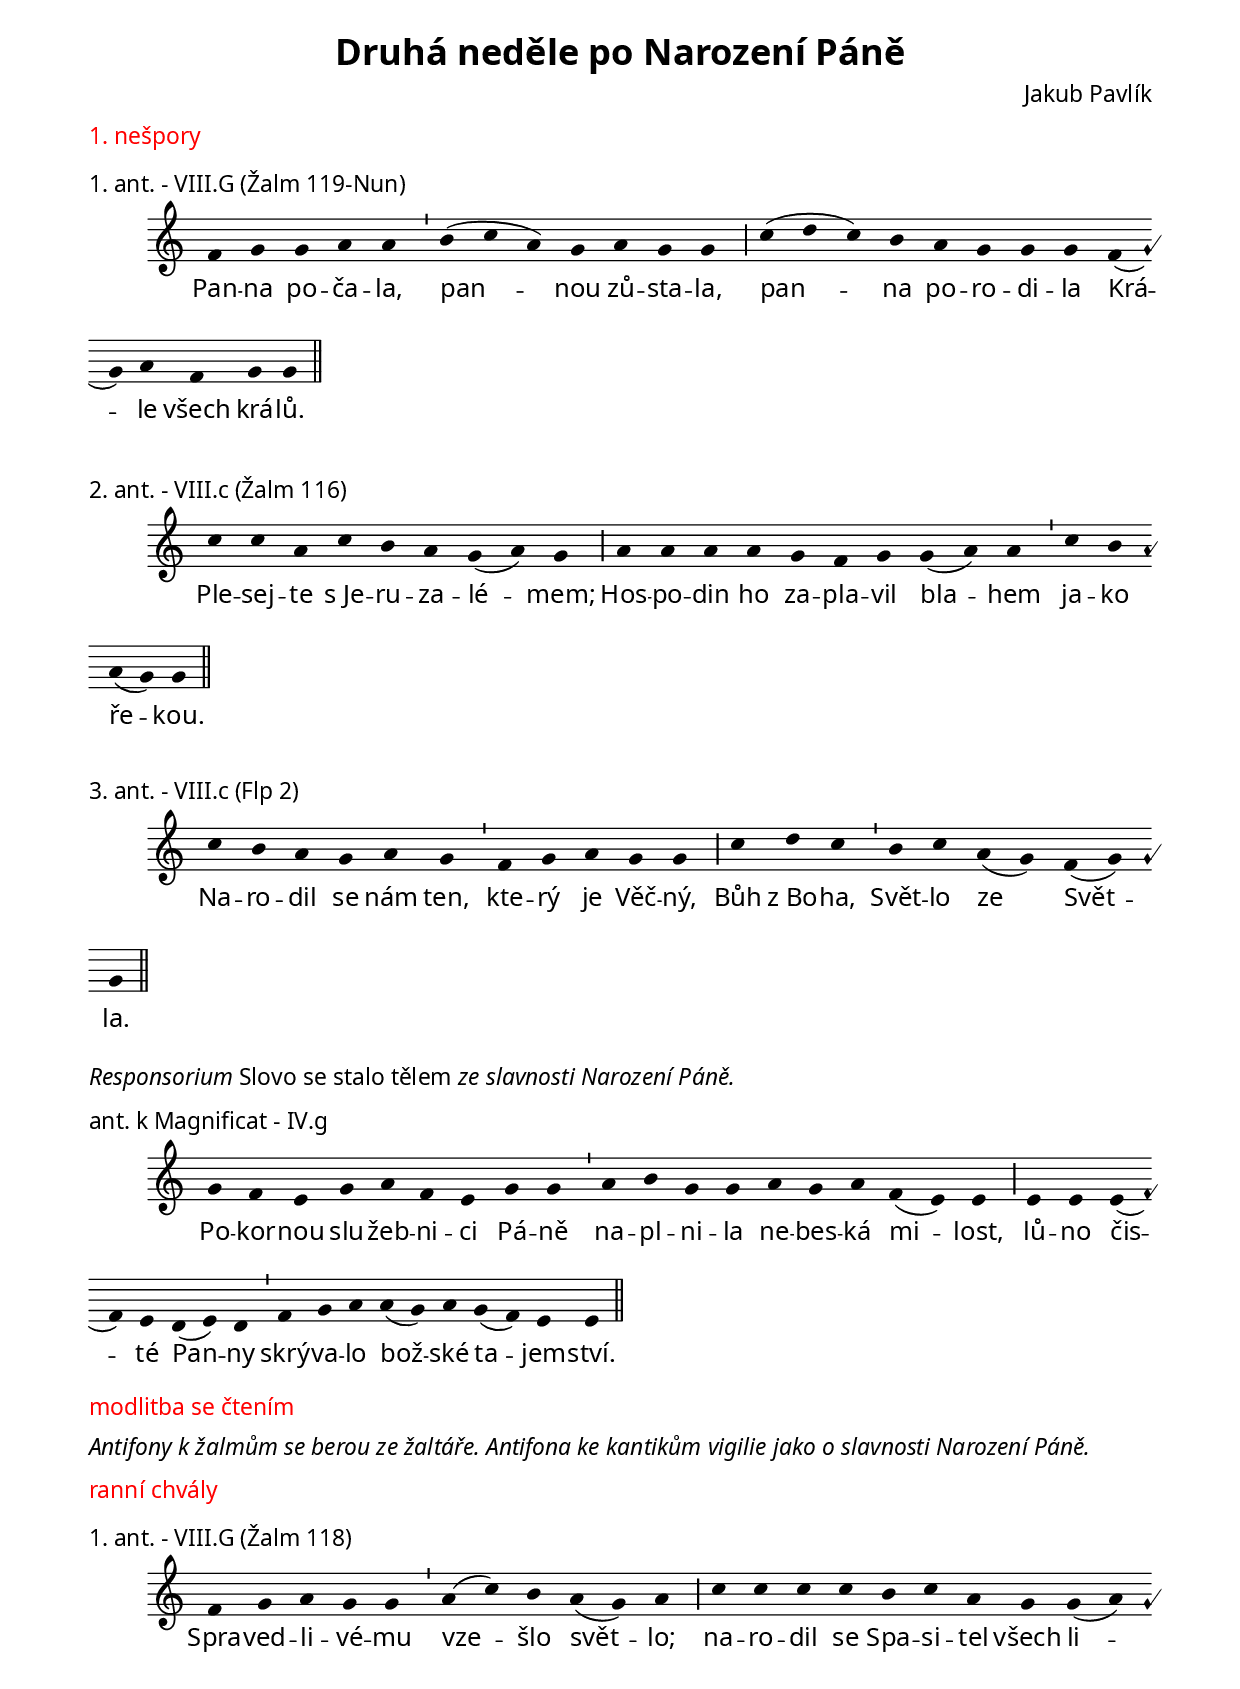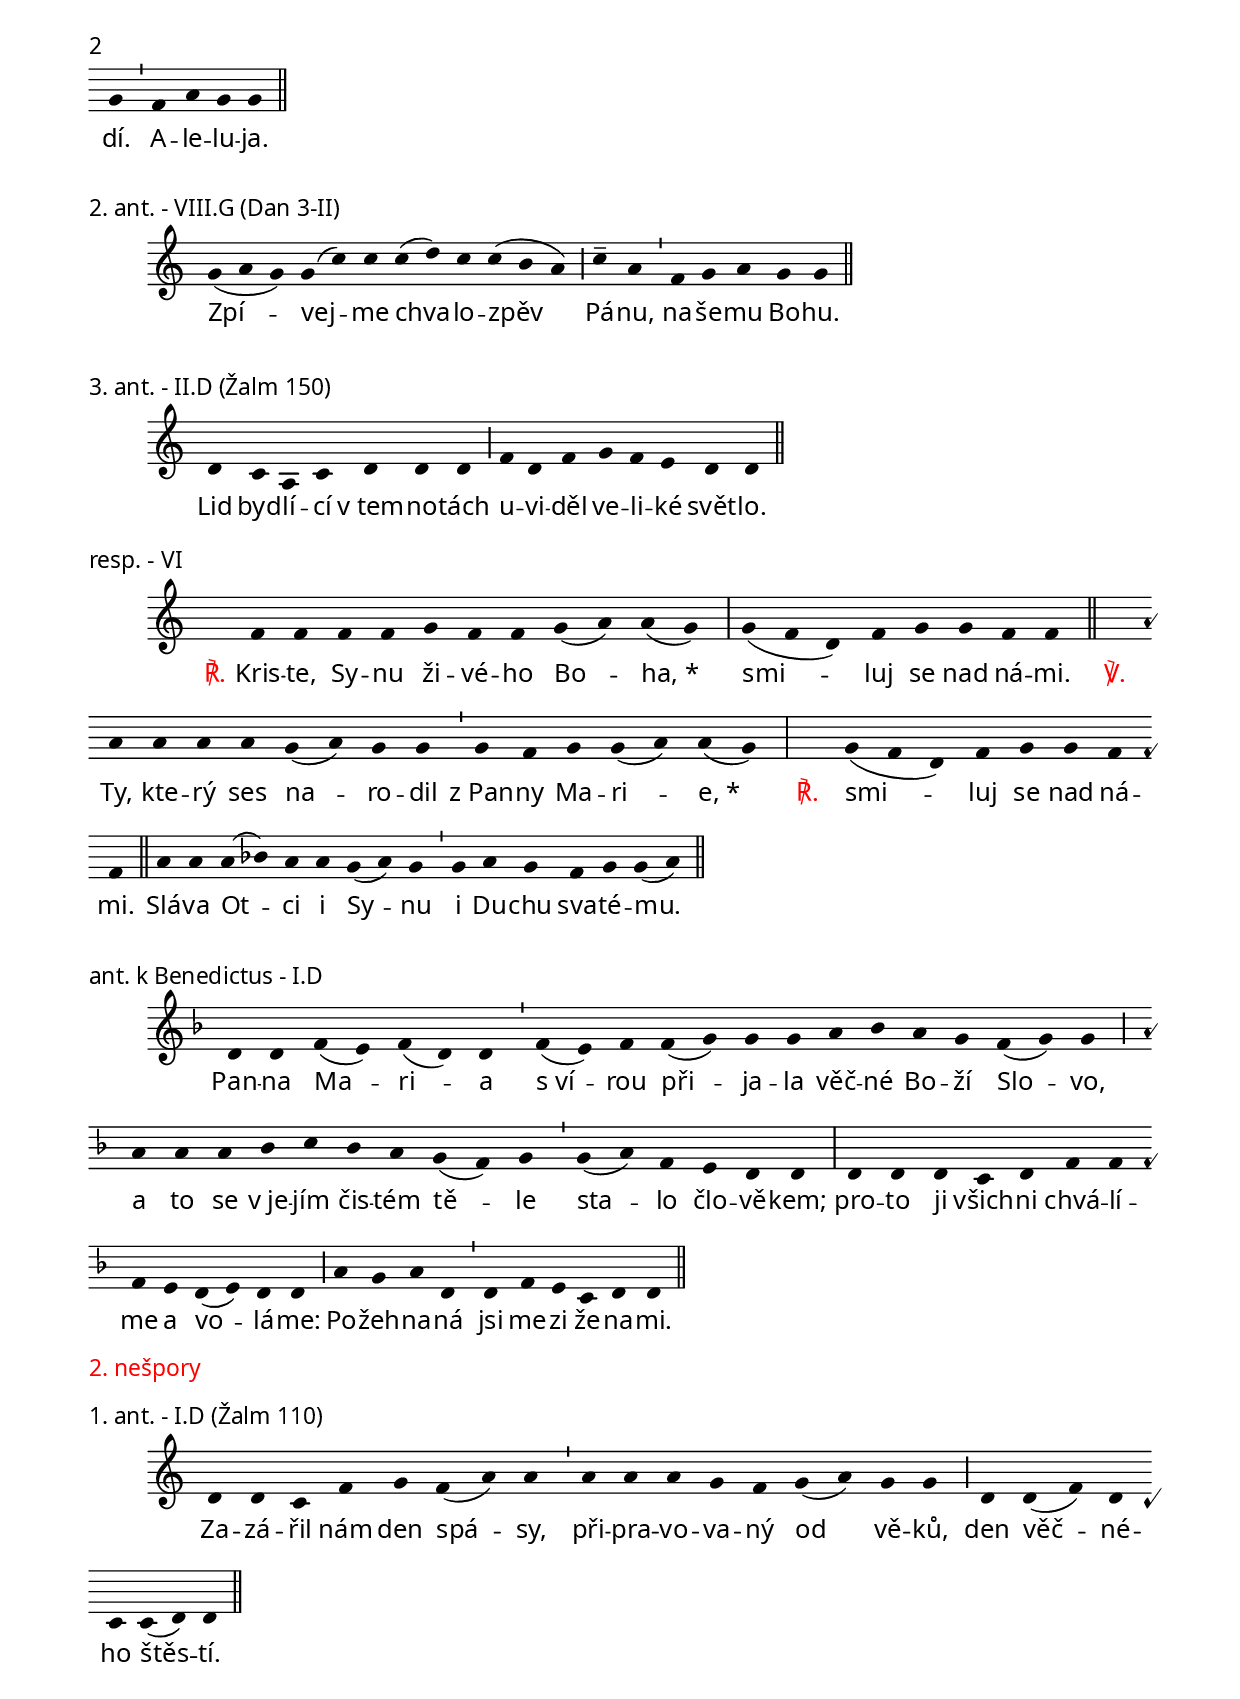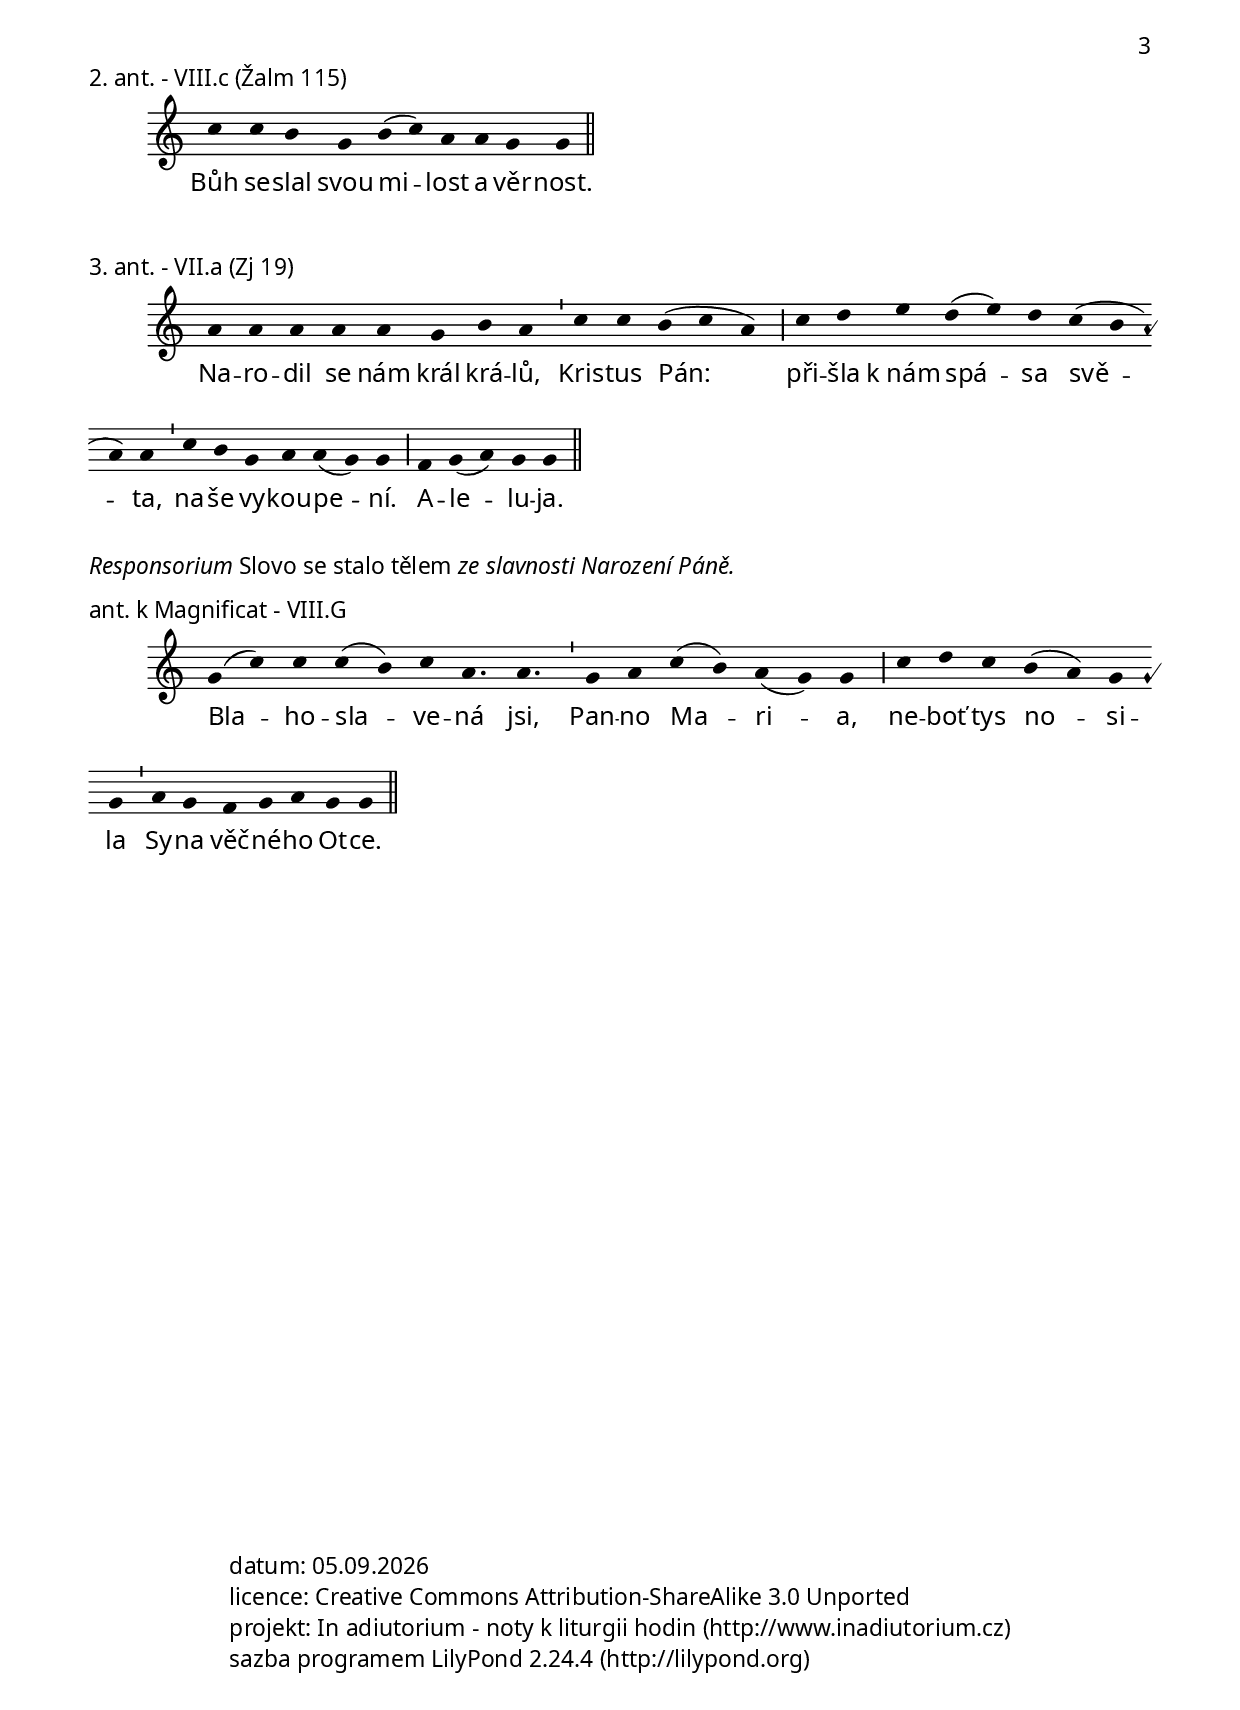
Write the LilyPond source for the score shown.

\version "2.17.25"

\header {
  title = "Druhá neděle po Narození Páně"
  composer = "Jakub Pavlík"
}

\include "spolecne.ly"
\include "dilyresponsorii.ly"

\markup {\nadpisHodinka {"1. nešpory"}}

\score {
  \relative c' {
    \choralniRezim
    f g g a a \barMin
    b( c a) g a g g \barMaior
    c( d c) b a g g g f( g) a f g g \barFinalis
  }
  \addlyrics {
    Pan -- na po -- ča -- la,
    pan -- nou zů -- sta -- la,
    pan -- na po -- ro -- di -- la Krá -- le všech krá -- lů.
  }
  \header {
    quid = "1. ant."
    modus = "VIII"
    differentia = "G"
    psalmus = "Žalm 119-Nun"
    fons = "oktáv Narození Páně, 27.12., k Magnificat, druhá část jiný text"
    fial = "fial://vanoce_narozenipane.ly#27-amag?cast=2&jiny text"
    id = "ne1-a1"
    piece = \markup {\sestavTitulek}
  }
}

\score {
  \relative c'' {
    \choralniRezim
    c4 c a c b a g( a) g \barMaior
    a a a a g f g g( a) a \barMin
    c b a( g) g \barFinalis
  }
  \addlyrics {
    Ple -- sej -- te s_Je -- ru -- za -- lé -- mem;
    Hos -- po -- din ho za -- pla -- vil bla -- hem
    ja -- ko ře -- kou.
  }
  \header {
    quid = "2. ant."
    modus = "VIII"
    differentia = "c"
    psalmus = "Žalm 116"
    id = "ne1-a2"
    piece = \markup {\sestavTitulek}
  }
}

\score {
  \relative c'' {
    \choralniRezim
    c4 b a g a g \barMin
    f g a g g \barMaior
    c d c \barMin
    b c a( g) f( g) g \barFinalis
  }
  \addlyrics {
    Na -- ro -- dil se nám ten,
    kte -- rý je Věč -- ný,
    Bůh z_Bo -- ha,
    Svět -- lo ze Svět -- la.
  }
  \header {
    quid = "3. ant."
    modus = "VIII"
    differentia = "c"
    psalmus = "Flp 2"
    id = "ne1-a3"
    piece = \markup {\sestavTitulek}
  }
}

\markup\italic{Responsorium \upright{Slovo se stalo tělem} ze slavnosti Narození Páně.}

\score {
  \relative c'' {
    \choralniRezim
    g4 f e g a f e g g \barMin
    a4 b g g a g a f( e) e \barMaior
    e e e( f) e d( e) d \barMin
    f g a a( g) a g( f) e e \barFinalis
  }
  \addlyrics {
    Po -- kor -- nou slu -- žeb -- ni -- ci Pá -- ně
    na -- pl -- ni -- la ne -- bes -- ká mi -- lost,
    lů -- no čis -- té Pan -- ny
    skrý -- va -- lo bož -- ské ta -- jem -- ství.
  }
  \header {
    quid = "ant. k Magnificat"
    modus = "IV"
    differentia = "g"
    psalmus = "Magnificat"
    id = "ne1-amag"
    piece = \markup {\sestavTitulekBezZalmu}
  }
}

\markup {\nadpisHodinka {"modlitba se čtením"}}

\markup\italic{
  Antifony k žalmům se berou ze žaltáře.
  Antifona ke kantikům vigilie jako o slavnosti Narození Páně.
}

\markup {\nadpisHodinka {"ranní chvály"}}

\score {
  \relative c' {
    \choralniRezim
    f4 g a g g \barMin a( c) b a( g) a \barMaior
    c c c c b c a g g( a) g \barMin
    f a g g \barFinalis
  }
  \addlyrics {
    Spra -- ved -- li -- vé -- mu vze -- šlo svět -- lo;
    na -- ro -- dil se Spa -- si -- tel všech li -- dí.
    A -- le -- lu -- ja.
  }
  \header {
    quid = "1. ant."
    modus = "VIII"
    differentia = "G"
    psalmus = "Žalm 118"
    id = "rch-a1"
    piece = \markup {\sestavTitulek}
  }
}

\score {
  \relative c'' {
    \choralniRezim
    g4( a g) g( c) c c( d) c c( b a) \barMaior
    c4-- a \barMin f g a g g \barFinalis
  }
  \addlyrics {
    Zpí -- vej -- me chva -- lo -- zpěv Pá -- nu,
    na -- še -- mu Bo -- hu.
  }
  \header {
    quid = "2. ant."
    modus = "VIII"
    differentia = "G"
    psalmus = "Dan 3-II"
    fial = "antifony/tyden2_1nedele.ly#rch-ant2?zacatek=12"
    placet = "nevyvážená, od předlohy spíš oddělit (popř. upravit obě)"
    id = "rch-a2"
    piece = \markup {\sestavTitulek}
  }
}

\score {
  \relative c' {
    \choralniRezim
    d4 c a c d d d \barMaior
    f d f g f e d d \barFinalis
  }
  \addlyrics {
    Lid byd -- lí -- cí v_tem -- no -- tách
    u -- vi -- děl ve -- li -- ké svět -- lo.
  }
  \header {
    quid = "3. ant."
    modus = "II"
    differentia = "D"
    psalmus = "Žalm 150"
    id = "rch-a3"
    piece = \markup {\sestavTitulek}
  }
}

\score {
  \relative c' {
    \choralniRezim

    % R
      \neviditelna f
      f4 f f f g f f g( a) a( g) \barMax
      g( f d) f g g f f \barFinalis
      % V
      \neviditelna f
      a4 a a a g( a) g g \barMin g f g g( a) a( g) \barMax
      % R
      \neviditelna g
      g( f d) f g g f f \barFinalis
      % Slava
      \respVIdoxologie \barFinalis
  }
  \addlyrics {
    \Response Kris -- te, Sy -- nu ži -- vé -- ho Bo -- ha,_*
    smi -- luj se nad ná -- mi.

    \Verse Ty, kte -- rý ses na -- ro -- dil z_Pan -- ny Ma -- ri -- e,_*
    \Response smi -- luj se nad ná -- mi.

    \textRespDoxologie
  }
  \header {
    quid = "resp."
    modus = "VI"
    fial = "responsoria.ly#1ne-rch?jiny_vers"
    id = "rch-r"
    piece = \markup {\sestavTitulekResp}
  }
}

\score {
  \relative c' {
    \choralniRezim
    \key f \major
    d4 d f( e) f( d) d \barMin
    f( e) f f( g) g g a bes a g f( g) g \barMaior

    a a a bes c bes a g( f) g \barMin
    g( a) f e d d \barMax

    d d d c d f f f e d( e) d d \barMaior

    a' g a d, \barMin
    d f e c d d \barFinalis
  }
  \addlyrics {
    Pan -- na Ma -- ri -- a
    s_ví -- rou při -- ja -- la věč -- né Bo -- ží Slo -- vo,

    a to se v_je -- jím čis -- tém tě -- le
    sta -- lo člo -- vě -- kem;

    pro -- to ji všich -- ni chvá -- lí -- me a vo -- lá -- me:

    Po -- žeh -- na -- ná jsi me -- zi že -- na -- mi.
  }
  \header {
    quid = "ant. k Benedictus"
    modus = "I"
    differentia = "D"
    psalmus = "Benedictus"
    placet = "_Panna Maria_ nepřirozené; krok na _a to se_ raději pryč"
    id = "rch-aben"
    piece = \markup {\sestavTitulekBezZalmu}
  }
}

\markup {\nadpisHodinka {"2. nešpory"}}

\score {
  \relative c' {
    \choralniRezim
    d4 d c f g f( a) a \barMin
    a a a g f g( a) g g \barMaior
    d d( f) d c c( d) d \barFinalis
  }
  \addlyrics {
    Za -- zá -- řil nám den spá -- sy,
    při -- pra -- vo -- va -- ný od vě -- ků,
    den věč -- né -- ho štěs -- tí.
  }
  \header {
    quid = "1. ant."
    modus = "I"
    differentia = "D"
    psalmus = "Žalm 110"
    placet = "napojení závěrečné části je v rámci korpusu hodně exotické"
    id = "ne2-a1"
    piece = \markup {\sestavTitulek}
  }
}

\score {
  \relative c'' {
    \choralniRezim
    c4 c b
    g b( c) a a g g \barFinalis
  }
  \addlyrics {
    Bůh se -- slal
    svou mi -- lost a věr -- nost.
  }
  \header {
    quid = "2. ant."
    modus = "VIII"
    differentia = "c"
    psalmus = "Žalm 115"
    id = "ne2-a2"
    piece = \markup {\sestavTitulek}
  }
}

\score {
  \relative c'' {
    \choralniRezim
    a4 a a a a g b a \barMin
    c c b( c a) \barMaior
    c d e d( e) d c( b a) a \barMin
    c b g a a( g) g \barMaior
    f g( a) g g \barFinalis
  }
  \addlyrics {
    Na -- ro -- dil se nám král krá -- lů,
    Kris -- tus Pán:
    při -- šla k_nám spá -- sa svě -- ta,
    na -- še vy -- kou -- pe -- ní.
    A -- le -- lu -- ja.
  }
  \header {
    quid = "3. ant."
    modus = "VII"
    differentia = "a"
    psalmus = "Zj 19"
    placet = "líbí se mi, ale začátek by asi byl vhodnější zpěvněji"
    id = "ne2-a3"
    piece = \markup {\sestavTitulek}
  }
}

\markup\italic{Responsorium \upright{Slovo se stalo tělem} ze slavnosti Narození Páně.}

\score {
  \relative c'' {
    \choralniRezim
    g4( c) c c( b) c a4. a \barMin g4 a c( b) a( g) g \barMaior
    c d c b( a) g g \barMin
    a g f g a g g \barFinalis
  }
  \addlyrics {
    Bla -- ho -- sla -- ve -- ná jsi, Pan -- no Ma -- ri -- a,
    ne -- boť tys no -- si -- la
    Sy -- na věč -- né -- ho Ot -- ce.
  }
  \header {
    quid = "ant. k Magnificat"
    modus = "VIII"
    differentia = "G"
    psalmus = "Magnificat"
    fial = "commune/commune_maria.ly#2ne-amag?zacatek"
    id = "ne2-amag"
    piece = \markup {\sestavTitulekBezZalmu}
  }
}